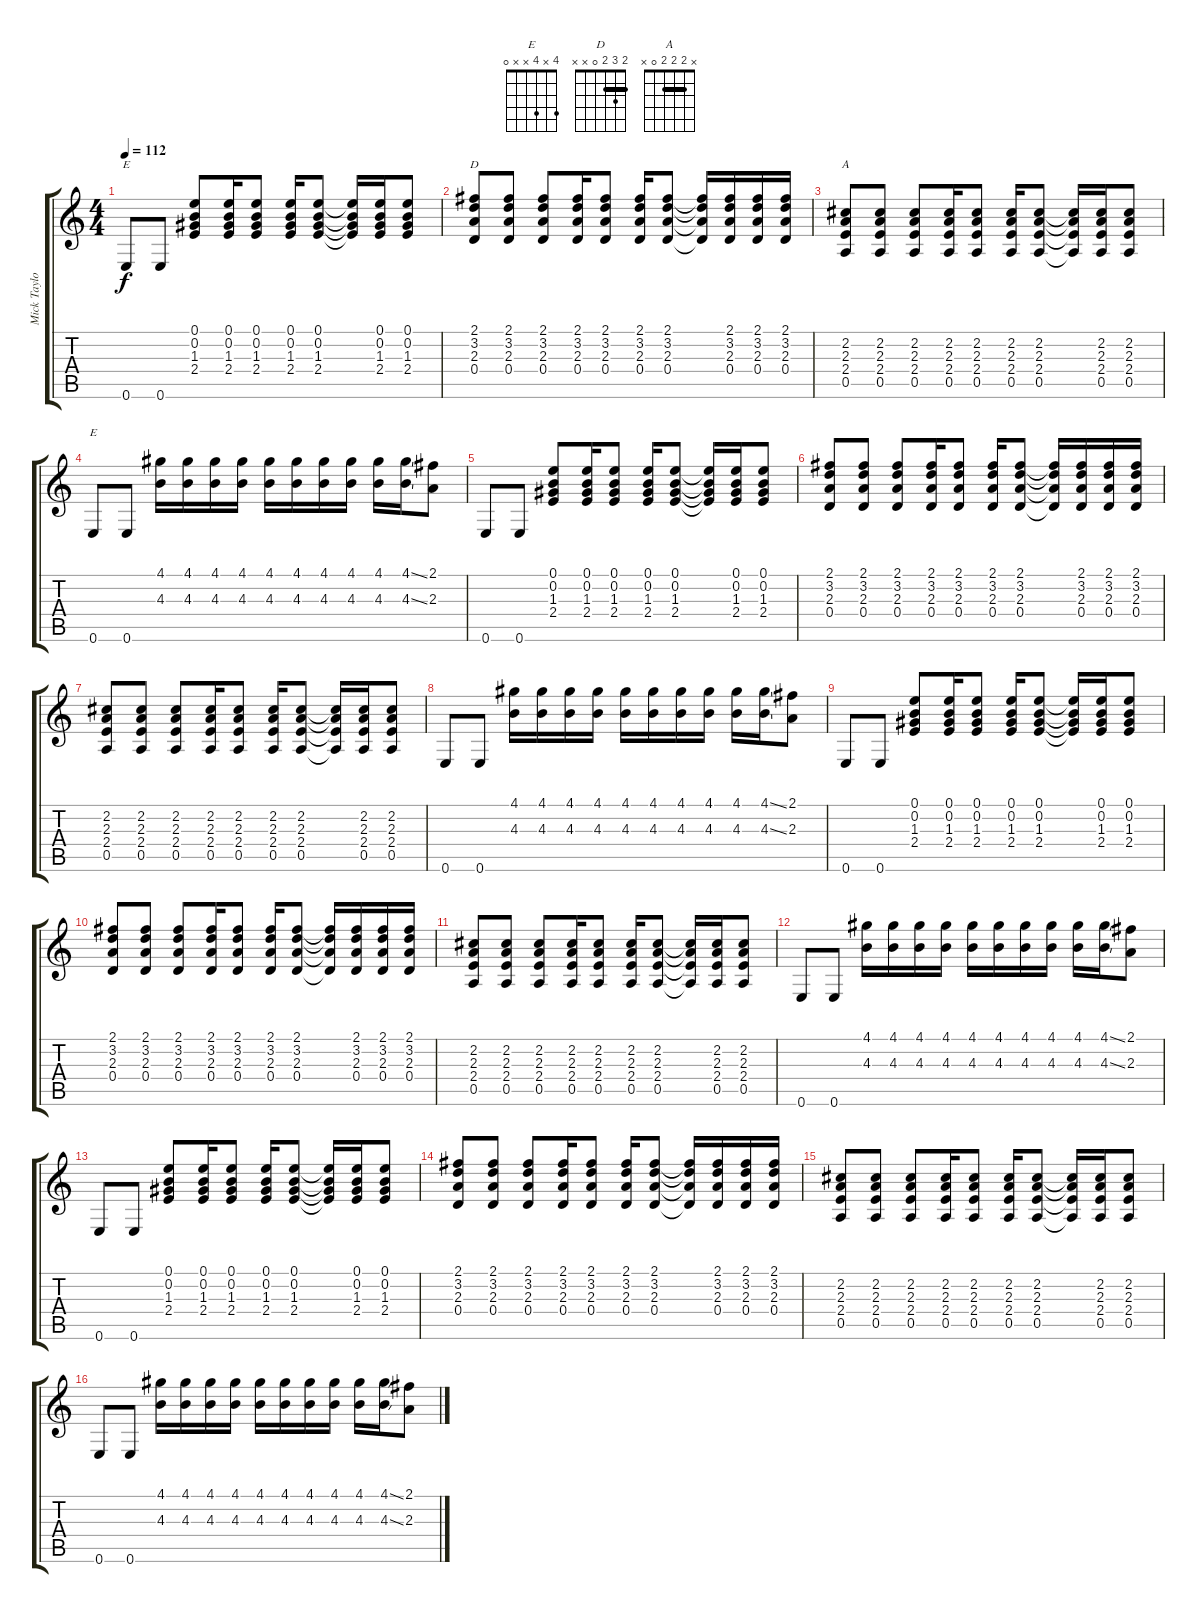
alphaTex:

\track ("Mick Taylor" "Mick Taylo") {instrument overdrivenguitar}
\staff {score tabs}
\tuning (E4 B3 G3 D3 A2 E2) {hide}
\chord ("E" 0 0 1 2 2 0)
\chord ("D" 2 3 2 0 x x) {barre 2}
\chord ("A" x 2 2 2 0 x) {barre 2}
\chord ("E" 4 x 4 x x 0)
\ts (4 4)
\tempo 112
\clef g2
\ks c
0.6.8{ch "E" lyrics (0 "") lyrics (1 "") lyrics (2 "") lyrics (3 "") lyrics (4 "") dy f} 0.6.8{lyrics (0 "") lyrics (1 "") lyrics (2 "") lyrics (3 "") lyrics (4 "")} (0.1 0.2 1.3 2.4).8{lyrics (0 "") lyrics (1 "") lyrics (2 "") lyrics (3 "") lyrics (4 "")} (0.1 0.2 1.3 2.4).16{lyrics (0 "") lyrics (1 "") lyrics (2 "") lyrics (3 "") lyrics (4 "")} (0.1 0.2 1.3 2.4).8{lyrics (0 "") lyrics (1 "") lyrics (2 "") lyrics (3 "") lyrics (4 "")} (0.1 0.2 1.3 2.4).16{lyrics (0 "") lyrics (1 "") lyrics (2 "") lyrics (3 "") lyrics (4 "")} (0.1 0.2 1.3 2.4).8{lyrics (0 "") lyrics (1 "") lyrics (2 "") lyrics (3 "") lyrics (4 "")} (0.1{t} 0.2{t} 1.3{t} 2.4{t}).16{lyrics (0 "") lyrics (1 "") lyrics (2 "") lyrics (3 "") lyrics (4 "")} (0.1 0.2 1.3 2.4).16{lyrics (0 "") lyrics (1 "") lyrics (2 "") lyrics (3 "") lyrics (4 "")} (0.1 0.2 1.3 2.4).8{lyrics (0 "") lyrics (1 "") lyrics (2 "") lyrics (3 "") lyrics (4 "")} |
(2.1 3.2 2.3 0.4).8{ch "D" lyrics (0 "") lyrics (1 "") lyrics (2 "") lyrics (3 "") lyrics (4 "")} (2.1 3.2 2.3 0.4).8{lyrics (0 "") lyrics (1 "") lyrics (2 "") lyrics (3 "") lyrics (4 "")} (2.1 3.2 2.3 0.4).8{lyrics (0 "") lyrics (1 "") lyrics (2 "") lyrics (3 "") lyrics (4 "")} (2.1 3.2 2.3 0.4).16{lyrics (0 "") lyrics (1 "") lyrics (2 "") lyrics (3 "") lyrics (4 "")} (2.1 3.2 2.3 0.4).8{lyrics (0 "") lyrics (1 "") lyrics (2 "") lyrics (3 "") lyrics (4 "")} (2.1 3.2 2.3 0.4).16{lyrics (0 "") lyrics (1 "") lyrics (2 "") lyrics (3 "") lyrics (4 "")} (2.1 3.2 2.3 0.4).8{lyrics (0 "") lyrics (1 "") lyrics (2 "") lyrics (3 "") lyrics (4 "")} (2.1{t} 3.2{t} 2.3{t} 0.4{t}).16{lyrics (0 "") lyrics (1 "") lyrics (2 "") lyrics (3 "") lyrics (4 "")} (2.1 3.2 2.3 0.4).16{lyrics (0 "") lyrics (1 "") lyrics (2 "") lyrics (3 "") lyrics (4 "")} (2.1 3.2 2.3 0.4).16{lyrics (0 "") lyrics (1 "") lyrics (2 "") lyrics (3 "") lyrics (4 "")} (2.1 3.2 2.3 0.4).16{lyrics (0 "") lyrics (1 "") lyrics (2 "") lyrics (3 "") lyrics (4 "")} |
(2.2 2.3 2.4 0.5).8{ch "A" lyrics (0 "") lyrics (1 "") lyrics (2 "") lyrics (3 "") lyrics (4 "")} (2.2 2.3 2.4 0.5).8{lyrics (0 "") lyrics (1 "") lyrics (2 "") lyrics (3 "") lyrics (4 "")} (2.2 2.3 2.4 0.5).8{lyrics (0 "") lyrics (1 "") lyrics (2 "") lyrics (3 "") lyrics (4 "")} (2.2 2.3 2.4 0.5).16{lyrics (0 "") lyrics (1 "") lyrics (2 "") lyrics (3 "") lyrics (4 "")} (2.2 2.3 2.4 0.5).8{lyrics (0 "") lyrics (1 "") lyrics (2 "") lyrics (3 "") lyrics (4 "")} (2.2 2.3 2.4 0.5).16{lyrics (0 "") lyrics (1 "") lyrics (2 "") lyrics (3 "") lyrics (4 "")} (2.2 2.3 2.4 0.5).8{lyrics (0 "") lyrics (1 "") lyrics (2 "") lyrics (3 "") lyrics (4 "")} (2.2{t} 2.3{t} 2.4{t} 0.5{t}).16{lyrics (0 "") lyrics (1 "") lyrics (2 "") lyrics (3 "") lyrics (4 "")} (2.2 2.3 2.4 0.5).16{lyrics (0 "") lyrics (1 "") lyrics (2 "") lyrics (3 "") lyrics (4 "")} (2.2 2.3 2.4 0.5).8{lyrics (0 "") lyrics (1 "") lyrics (2 "") lyrics (3 "") lyrics (4 "")} |
0.6.8{ch "E" lyrics (0 "") lyrics (1 "") lyrics (2 "") lyrics (3 "") lyrics (4 "")} 0.6.8{lyrics (0 "") lyrics (1 "") lyrics (2 "") lyrics (3 "") lyrics (4 "")} (4.1 4.3).16{lyrics (0 "") lyrics (1 "") lyrics (2 "") lyrics (3 "") lyrics (4 "")} (4.1 4.3).16{lyrics (0 "") lyrics (1 "") lyrics (2 "") lyrics (3 "") lyrics (4 "")} (4.1 4.3).16{lyrics (0 "") lyrics (1 "") lyrics (2 "") lyrics (3 "") lyrics (4 "")} (4.1 4.3).16{lyrics (0 "") lyrics (1 "") lyrics (2 "") lyrics (3 "") lyrics (4 "")} (4.1 4.3).16{lyrics (0 "") lyrics (1 "") lyrics (2 "") lyrics (3 "") lyrics (4 "")} (4.1 4.3).16{lyrics (0 "") lyrics (1 "") lyrics (2 "") lyrics (3 "") lyrics (4 "")} (4.1 4.3).16{lyrics (0 "") lyrics (1 "") lyrics (2 "") lyrics (3 "") lyrics (4 "")} (4.1 4.3).16{lyrics (0 "") lyrics (1 "") lyrics (2 "") lyrics (3 "") lyrics (4 "")} (4.1 4.3).16{lyrics (0 "") lyrics (1 "") lyrics (2 "") lyrics (3 "") lyrics (4 "")} (4.1{ss} 4.3{ss}).16{lyrics (0 "") lyrics (1 "") lyrics (2 "") lyrics (3 "") lyrics (4 "")} (2.1 2.3).8{lyrics (0 "") lyrics (1 "") lyrics (2 "") lyrics (3 "") lyrics (4 "")} |
0.6.8{lyrics (0 "") lyrics (1 "") lyrics (2 "") lyrics (3 "") lyrics (4 "")} 0.6.8{lyrics (0 "") lyrics (1 "") lyrics (2 "") lyrics (3 "") lyrics (4 "")} (0.1 0.2 1.3 2.4).8{lyrics (0 "") lyrics (1 "") lyrics (2 "") lyrics (3 "") lyrics (4 "")} (0.1 0.2 1.3 2.4).16{lyrics (0 "") lyrics (1 "") lyrics (2 "") lyrics (3 "") lyrics (4 "")} (0.1 0.2 1.3 2.4).8{lyrics (0 "") lyrics (1 "") lyrics (2 "") lyrics (3 "") lyrics (4 "")} (0.1 0.2 1.3 2.4).16{lyrics (0 "") lyrics (1 "") lyrics (2 "") lyrics (3 "") lyrics (4 "")} (0.1 0.2 1.3 2.4).8{lyrics (0 "") lyrics (1 "") lyrics (2 "") lyrics (3 "") lyrics (4 "")} (0.1{t} 0.2{t} 1.3{t} 2.4{t}).16{lyrics (0 "") lyrics (1 "") lyrics (2 "") lyrics (3 "") lyrics (4 "")} (0.1 0.2 1.3 2.4).16{lyrics (0 "") lyrics (1 "") lyrics (2 "") lyrics (3 "") lyrics (4 "")} (0.1 0.2 1.3 2.4).8{lyrics (0 "") lyrics (1 "") lyrics (2 "") lyrics (3 "") lyrics (4 "")} |
(2.1 3.2 2.3 0.4).8{lyrics (0 "") lyrics (1 "") lyrics (2 "") lyrics (3 "") lyrics (4 "")} (2.1 3.2 2.3 0.4).8{lyrics (0 "") lyrics (1 "") lyrics (2 "") lyrics (3 "") lyrics (4 "")} (2.1 3.2 2.3 0.4).8{lyrics (0 "") lyrics (1 "") lyrics (2 "") lyrics (3 "") lyrics (4 "")} (2.1 3.2 2.3 0.4).16{lyrics (0 "") lyrics (1 "") lyrics (2 "") lyrics (3 "") lyrics (4 "")} (2.1 3.2 2.3 0.4).8{lyrics (0 "") lyrics (1 "") lyrics (2 "") lyrics (3 "") lyrics (4 "")} (2.1 3.2 2.3 0.4).16{lyrics (0 "") lyrics (1 "") lyrics (2 "") lyrics (3 "") lyrics (4 "")} (2.1 3.2 2.3 0.4).8{lyrics (0 "") lyrics (1 "") lyrics (2 "") lyrics (3 "") lyrics (4 "")} (2.1{t} 3.2{t} 2.3{t} 0.4{t}).16{lyrics (0 "") lyrics (1 "") lyrics (2 "") lyrics (3 "") lyrics (4 "")} (2.1 3.2 2.3 0.4).16{lyrics (0 "") lyrics (1 "") lyrics (2 "") lyrics (3 "") lyrics (4 "")} (2.1 3.2 2.3 0.4).16{lyrics (0 "") lyrics (1 "") lyrics (2 "") lyrics (3 "") lyrics (4 "")} (2.1 3.2 2.3 0.4).16{lyrics (0 "") lyrics (1 "") lyrics (2 "") lyrics (3 "") lyrics (4 "")} |
(2.2 2.3 2.4 0.5).8{lyrics (0 "") lyrics (1 "") lyrics (2 "") lyrics (3 "") lyrics (4 "")} (2.2 2.3 2.4 0.5).8{lyrics (0 "") lyrics (1 "") lyrics (2 "") lyrics (3 "") lyrics (4 "")} (2.2 2.3 2.4 0.5).8{lyrics (0 "") lyrics (1 "") lyrics (2 "") lyrics (3 "") lyrics (4 "")} (2.2 2.3 2.4 0.5).16{lyrics (0 "") lyrics (1 "") lyrics (2 "") lyrics (3 "") lyrics (4 "")} (2.2 2.3 2.4 0.5).8{lyrics (0 "") lyrics (1 "") lyrics (2 "") lyrics (3 "") lyrics (4 "")} (2.2 2.3 2.4 0.5).16{lyrics (0 "") lyrics (1 "") lyrics (2 "") lyrics (3 "") lyrics (4 "")} (2.2 2.3 2.4 0.5).8{lyrics (0 "") lyrics (1 "") lyrics (2 "") lyrics (3 "") lyrics (4 "")} (2.2{t} 2.3{t} 2.4{t} 0.5{t}).16{lyrics (0 "") lyrics (1 "") lyrics (2 "") lyrics (3 "") lyrics (4 "")} (2.2 2.3 2.4 0.5).16{lyrics (0 "") lyrics (1 "") lyrics (2 "") lyrics (3 "") lyrics (4 "")} (2.2 2.3 2.4 0.5).8{lyrics (0 "") lyrics (1 "") lyrics (2 "") lyrics (3 "") lyrics (4 "")} |
0.6.8{lyrics (0 "") lyrics (1 "") lyrics (2 "") lyrics (3 "") lyrics (4 "")} 0.6.8{lyrics (0 "") lyrics (1 "") lyrics (2 "") lyrics (3 "") lyrics (4 "")} (4.1 4.3).16{lyrics (0 "") lyrics (1 "") lyrics (2 "") lyrics (3 "") lyrics (4 "")} (4.1 4.3).16{lyrics (0 "") lyrics (1 "") lyrics (2 "") lyrics (3 "") lyrics (4 "")} (4.1 4.3).16{lyrics (0 "") lyrics (1 "") lyrics (2 "") lyrics (3 "") lyrics (4 "")} (4.1 4.3).16{lyrics (0 "") lyrics (1 "") lyrics (2 "") lyrics (3 "") lyrics (4 "")} (4.1 4.3).16{lyrics (0 "") lyrics (1 "") lyrics (2 "") lyrics (3 "") lyrics (4 "")} (4.1 4.3).16{lyrics (0 "") lyrics (1 "") lyrics (2 "") lyrics (3 "") lyrics (4 "")} (4.1 4.3).16{lyrics (0 "") lyrics (1 "") lyrics (2 "") lyrics (3 "") lyrics (4 "")} (4.1 4.3).16{lyrics (0 "") lyrics (1 "") lyrics (2 "") lyrics (3 "") lyrics (4 "")} (4.1 4.3).16{lyrics (0 "") lyrics (1 "") lyrics (2 "") lyrics (3 "") lyrics (4 "")} (4.1{ss} 4.3{ss}).16{lyrics (0 "") lyrics (1 "") lyrics (2 "") lyrics (3 "") lyrics (4 "")} (2.1 2.3).8{lyrics (0 "") lyrics (1 "") lyrics (2 "") lyrics (3 "") lyrics (4 "")} |
0.6.8{lyrics (0 "") lyrics (1 "") lyrics (2 "") lyrics (3 "") lyrics (4 "")} 0.6.8{lyrics (0 "") lyrics (1 "") lyrics (2 "") lyrics (3 "") lyrics (4 "")} (0.1 0.2 1.3 2.4).8{lyrics (0 "") lyrics (1 "") lyrics (2 "") lyrics (3 "") lyrics (4 "")} (0.1 0.2 1.3 2.4).16{lyrics (0 "") lyrics (1 "") lyrics (2 "") lyrics (3 "") lyrics (4 "")} (0.1 0.2 1.3 2.4).8{lyrics (0 "") lyrics (1 "") lyrics (2 "") lyrics (3 "") lyrics (4 "")} (0.1 0.2 1.3 2.4).16{lyrics (0 "") lyrics (1 "") lyrics (2 "") lyrics (3 "") lyrics (4 "")} (0.1 0.2 1.3 2.4).8{lyrics (0 "") lyrics (1 "") lyrics (2 "") lyrics (3 "") lyrics (4 "")} (0.1{t} 0.2{t} 1.3{t} 2.4{t}).16{lyrics (0 "") lyrics (1 "") lyrics (2 "") lyrics (3 "") lyrics (4 "")} (0.1 0.2 1.3 2.4).16{lyrics (0 "") lyrics (1 "") lyrics (2 "") lyrics (3 "") lyrics (4 "")} (0.1 0.2 1.3 2.4).8{lyrics (0 "") lyrics (1 "") lyrics (2 "") lyrics (3 "") lyrics (4 "")} |
(2.1 3.2 2.3 0.4).8{lyrics (0 "") lyrics (1 "") lyrics (2 "") lyrics (3 "") lyrics (4 "")} (2.1 3.2 2.3 0.4).8{lyrics (0 "") lyrics (1 "") lyrics (2 "") lyrics (3 "") lyrics (4 "")} (2.1 3.2 2.3 0.4).8{lyrics (0 "") lyrics (1 "") lyrics (2 "") lyrics (3 "") lyrics (4 "")} (2.1 3.2 2.3 0.4).16{lyrics (0 "") lyrics (1 "") lyrics (2 "") lyrics (3 "") lyrics (4 "")} (2.1 3.2 2.3 0.4).8{lyrics (0 "") lyrics (1 "") lyrics (2 "") lyrics (3 "") lyrics (4 "")} (2.1 3.2 2.3 0.4).16{lyrics (0 "") lyrics (1 "") lyrics (2 "") lyrics (3 "") lyrics (4 "")} (2.1 3.2 2.3 0.4).8{lyrics (0 "") lyrics (1 "") lyrics (2 "") lyrics (3 "") lyrics (4 "")} (2.1{t} 3.2{t} 2.3{t} 0.4{t}).16{lyrics (0 "") lyrics (1 "") lyrics (2 "") lyrics (3 "") lyrics (4 "")} (2.1 3.2 2.3 0.4).16{lyrics (0 "") lyrics (1 "") lyrics (2 "") lyrics (3 "") lyrics (4 "")} (2.1 3.2 2.3 0.4).16{lyrics (0 "") lyrics (1 "") lyrics (2 "") lyrics (3 "") lyrics (4 "")} (2.1 3.2 2.3 0.4).16{lyrics (0 "") lyrics (1 "") lyrics (2 "") lyrics (3 "") lyrics (4 "")} |
(2.2 2.3 2.4 0.5).8{lyrics (0 "") lyrics (1 "") lyrics (2 "") lyrics (3 "") lyrics (4 "")} (2.2 2.3 2.4 0.5).8{lyrics (0 "") lyrics (1 "") lyrics (2 "") lyrics (3 "") lyrics (4 "")} (2.2 2.3 2.4 0.5).8{lyrics (0 "") lyrics (1 "") lyrics (2 "") lyrics (3 "") lyrics (4 "")} (2.2 2.3 2.4 0.5).16{lyrics (0 "") lyrics (1 "") lyrics (2 "") lyrics (3 "") lyrics (4 "")} (2.2 2.3 2.4 0.5).8{lyrics (0 "") lyrics (1 "") lyrics (2 "") lyrics (3 "") lyrics (4 "")} (2.2 2.3 2.4 0.5).16{lyrics (0 "") lyrics (1 "") lyrics (2 "") lyrics (3 "") lyrics (4 "")} (2.2 2.3 2.4 0.5).8{lyrics (0 "") lyrics (1 "") lyrics (2 "") lyrics (3 "") lyrics (4 "")} (2.2{t} 2.3{t} 2.4{t} 0.5{t}).16{lyrics (0 "") lyrics (1 "") lyrics (2 "") lyrics (3 "") lyrics (4 "")} (2.2 2.3 2.4 0.5).16{lyrics (0 "") lyrics (1 "") lyrics (2 "") lyrics (3 "") lyrics (4 "")} (2.2 2.3 2.4 0.5).8{lyrics (0 "") lyrics (1 "") lyrics (2 "") lyrics (3 "") lyrics (4 "")} |
0.6.8{lyrics (0 "") lyrics (1 "") lyrics (2 "") lyrics (3 "") lyrics (4 "")} 0.6.8{lyrics (0 "") lyrics (1 "") lyrics (2 "") lyrics (3 "") lyrics (4 "")} (4.1 4.3).16{lyrics (0 "") lyrics (1 "") lyrics (2 "") lyrics (3 "") lyrics (4 "")} (4.1 4.3).16{lyrics (0 "") lyrics (1 "") lyrics (2 "") lyrics (3 "") lyrics (4 "")} (4.1 4.3).16{lyrics (0 "") lyrics (1 "") lyrics (2 "") lyrics (3 "") lyrics (4 "")} (4.1 4.3).16{lyrics (0 "") lyrics (1 "") lyrics (2 "") lyrics (3 "") lyrics (4 "")} (4.1 4.3).16{lyrics (0 "") lyrics (1 "") lyrics (2 "") lyrics (3 "") lyrics (4 "")} (4.1 4.3).16{lyrics (0 "") lyrics (1 "") lyrics (2 "") lyrics (3 "") lyrics (4 "")} (4.1 4.3).16{lyrics (0 "") lyrics (1 "") lyrics (2 "") lyrics (3 "") lyrics (4 "")} (4.1 4.3).16{lyrics (0 "") lyrics (1 "") lyrics (2 "") lyrics (3 "") lyrics (4 "")} (4.1 4.3).16{lyrics (0 "") lyrics (1 "") lyrics (2 "") lyrics (3 "") lyrics (4 "")} (4.1{ss} 4.3{ss}).16{lyrics (0 "") lyrics (1 "") lyrics (2 "") lyrics (3 "") lyrics (4 "")} (2.1 2.3).8{lyrics (0 "") lyrics (1 "") lyrics (2 "") lyrics (3 "") lyrics (4 "")} |
0.6.8{lyrics (0 "") lyrics (1 "") lyrics (2 "") lyrics (3 "") lyrics (4 "")} 0.6.8{lyrics (0 "") lyrics (1 "") lyrics (2 "") lyrics (3 "") lyrics (4 "")} (0.1 0.2 1.3 2.4).8{lyrics (0 "") lyrics (1 "") lyrics (2 "") lyrics (3 "") lyrics (4 "")} (0.1 0.2 1.3 2.4).16{lyrics (0 "") lyrics (1 "") lyrics (2 "") lyrics (3 "") lyrics (4 "")} (0.1 0.2 1.3 2.4).8{lyrics (0 "") lyrics (1 "") lyrics (2 "") lyrics (3 "") lyrics (4 "")} (0.1 0.2 1.3 2.4).16{lyrics (0 "") lyrics (1 "") lyrics (2 "") lyrics (3 "") lyrics (4 "")} (0.1 0.2 1.3 2.4).8{lyrics (0 "") lyrics (1 "") lyrics (2 "") lyrics (3 "") lyrics (4 "")} (0.1{t} 0.2{t} 1.3{t} 2.4{t}).16{lyrics (0 "") lyrics (1 "") lyrics (2 "") lyrics (3 "") lyrics (4 "")} (0.1 0.2 1.3 2.4).16{lyrics (0 "") lyrics (1 "") lyrics (2 "") lyrics (3 "") lyrics (4 "")} (0.1 0.2 1.3 2.4).8{lyrics (0 "") lyrics (1 "") lyrics (2 "") lyrics (3 "") lyrics (4 "")} |
(2.1 3.2 2.3 0.4).8{lyrics (0 "") lyrics (1 "") lyrics (2 "") lyrics (3 "") lyrics (4 "")} (2.1 3.2 2.3 0.4).8{lyrics (0 "") lyrics (1 "") lyrics (2 "") lyrics (3 "") lyrics (4 "")} (2.1 3.2 2.3 0.4).8{lyrics (0 "") lyrics (1 "") lyrics (2 "") lyrics (3 "") lyrics (4 "")} (2.1 3.2 2.3 0.4).16{lyrics (0 "") lyrics (1 "") lyrics (2 "") lyrics (3 "") lyrics (4 "")} (2.1 3.2 2.3 0.4).8{lyrics (0 "") lyrics (1 "") lyrics (2 "") lyrics (3 "") lyrics (4 "")} (2.1 3.2 2.3 0.4).16{lyrics (0 "") lyrics (1 "") lyrics (2 "") lyrics (3 "") lyrics (4 "")} (2.1 3.2 2.3 0.4).8{lyrics (0 "") lyrics (1 "") lyrics (2 "") lyrics (3 "") lyrics (4 "")} (2.1{t} 3.2{t} 2.3{t} 0.4{t}).16{lyrics (0 "") lyrics (1 "") lyrics (2 "") lyrics (3 "") lyrics (4 "")} (2.1 3.2 2.3 0.4).16{lyrics (0 "") lyrics (1 "") lyrics (2 "") lyrics (3 "") lyrics (4 "")} (2.1 3.2 2.3 0.4).16{lyrics (0 "") lyrics (1 "") lyrics (2 "") lyrics (3 "") lyrics (4 "")} (2.1 3.2 2.3 0.4).16{lyrics (0 "") lyrics (1 "") lyrics (2 "") lyrics (3 "") lyrics (4 "")} |
(2.2 2.3 2.4 0.5).8{lyrics (0 "") lyrics (1 "") lyrics (2 "") lyrics (3 "") lyrics (4 "")} (2.2 2.3 2.4 0.5).8{lyrics (0 "") lyrics (1 "") lyrics (2 "") lyrics (3 "") lyrics (4 "")} (2.2 2.3 2.4 0.5).8{lyrics (0 "") lyrics (1 "") lyrics (2 "") lyrics (3 "") lyrics (4 "")} (2.2 2.3 2.4 0.5).16{lyrics (0 "") lyrics (1 "") lyrics (2 "") lyrics (3 "") lyrics (4 "")} (2.2 2.3 2.4 0.5).8{lyrics (0 "") lyrics (1 "") lyrics (2 "") lyrics (3 "") lyrics (4 "")} (2.2 2.3 2.4 0.5).16{lyrics (0 "") lyrics (1 "") lyrics (2 "") lyrics (3 "") lyrics (4 "")} (2.2 2.3 2.4 0.5).8{lyrics (0 "") lyrics (1 "") lyrics (2 "") lyrics (3 "") lyrics (4 "")} (2.2{t} 2.3{t} 2.4{t} 0.5{t}).16{lyrics (0 "") lyrics (1 "") lyrics (2 "") lyrics (3 "") lyrics (4 "")} (2.2 2.3 2.4 0.5).16{lyrics (0 "") lyrics (1 "") lyrics (2 "") lyrics (3 "") lyrics (4 "")} (2.2 2.3 2.4 0.5).8{lyrics (0 "") lyrics (1 "") lyrics (2 "") lyrics (3 "") lyrics (4 "")} |
0.6.8{lyrics (0 "") lyrics (1 "") lyrics (2 "") lyrics (3 "") lyrics (4 "")} 0.6.8{lyrics (0 "") lyrics (1 "") lyrics (2 "") lyrics (3 "") lyrics (4 "")} (4.1 4.3).16{lyrics (0 "") lyrics (1 "") lyrics (2 "") lyrics (3 "") lyrics (4 "")} (4.1 4.3).16{lyrics (0 "") lyrics (1 "") lyrics (2 "") lyrics (3 "") lyrics (4 "")} (4.1 4.3).16{lyrics (0 "") lyrics (1 "") lyrics (2 "") lyrics (3 "") lyrics (4 "")} (4.1 4.3).16{lyrics (0 "") lyrics (1 "") lyrics (2 "") lyrics (3 "") lyrics (4 "")} (4.1 4.3).16{lyrics (0 "") lyrics (1 "") lyrics (2 "") lyrics (3 "") lyrics (4 "")} (4.1 4.3).16{lyrics (0 "") lyrics (1 "") lyrics (2 "") lyrics (3 "") lyrics (4 "")} (4.1 4.3).16{lyrics (0 "") lyrics (1 "") lyrics (2 "") lyrics (3 "") lyrics (4 "")} (4.1 4.3).16{lyrics (0 "") lyrics (1 "") lyrics (2 "") lyrics (3 "") lyrics (4 "")} (4.1 4.3).16{lyrics (0 "") lyrics (1 "") lyrics (2 "") lyrics (3 "") lyrics (4 "")} (4.1{ss} 4.3{ss}).16{lyrics (0 "") lyrics (1 "") lyrics (2 "") lyrics (3 "") lyrics (4 "")} (2.1 2.3).8{lyrics (0 "") lyrics (1 "") lyrics (2 "") lyrics (3 "") lyrics (4 "")}
